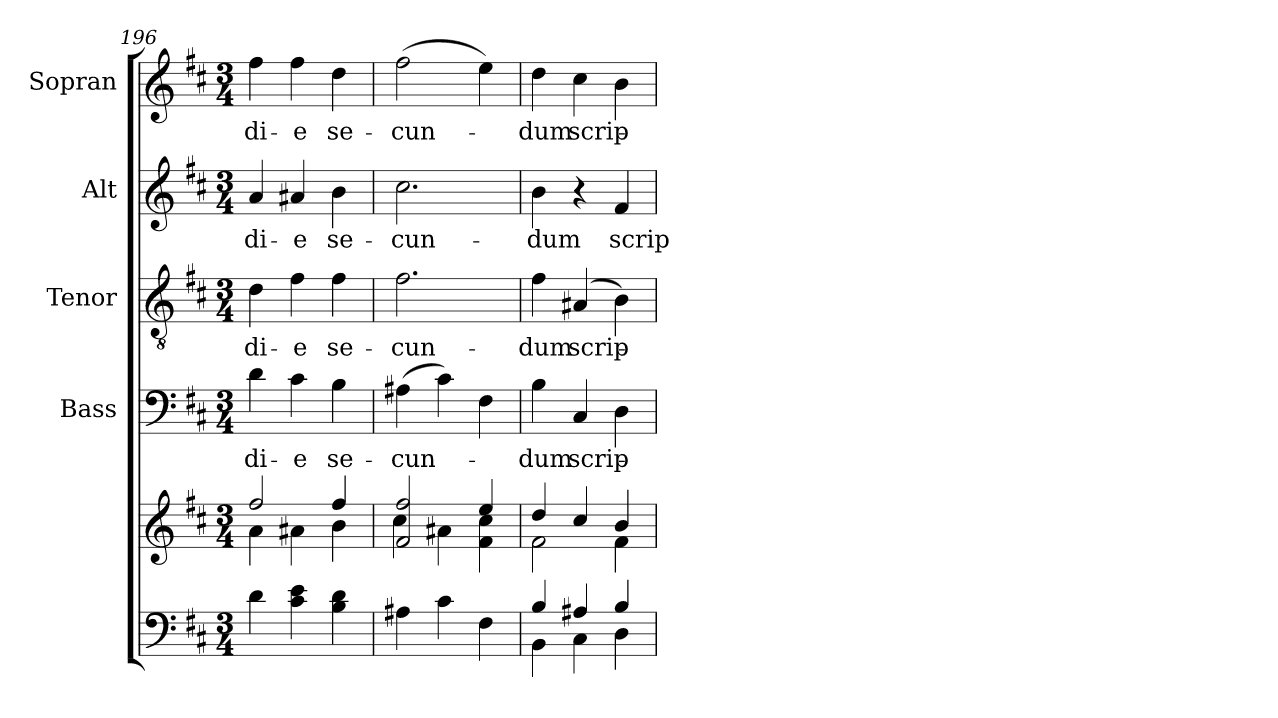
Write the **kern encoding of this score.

**kern	**kern	**kern	**text	**kern	**text	**kern	**text	**kern	**text
*part5	*part5	*part4	*part4	*part3	*part3	*part2	*part2	*part1	*part1
*staff6	*staff5	*staff4	*staff4	*staff3	*staff3	*staff2	*staff2	*staff1	*staff1
*	*	*I"Bass	*	*I"Tenor	*	*I"Alt	*	*I"Sopran	*
*	*	*I'B.	*	*I'T.	*	*I'A.	*	*I'S.	*
*clefF4	*clefG2	*clefF4	*	*clefGv2	*	*clefG2	*	*clefG2	*
*k[f#c#]	*k[f#c#]	*k[f#c#]	*	*k[f#c#]	*	*k[f#c#]	*	*k[f#c#]	*
*D:	*D:	*D:	*	*D:	*	*D:	*	*D:	*
*M3/4	*M3/4	*M3/4	*	*M3/4	*	*M3/4	*	*M3/4	*
=196	=196	=196	=196	=196	=196	=196	=196	=196	=196
*	*^	*	*	*	*	*	*	*	*
!	!	!	!	!LO:LY:b	!	!LO:LY:b	!	!LO:LY:b	!	!LO:LY:b
4d\	2ff#/	4a\	4d\	di-	4d\	di-	4a/	di-	4ff#\	di-
!	!	!	!	!LO:LY:b	!	!LO:LY:b	!	!LO:LY:b	!	!LO:LY:b
4c#\ 4e\	.	4a#X\	4c#\	-e	4f#\	-e	4a#X/	-e	4ff#\	-e
!	!	!	!	!LO:LY:b	!	!LO:LY:b	!	!LO:LY:b	!	!LO:LY:b
4B\ 4d\	4ff#/	4b\	4B\	se-	4f#\	se-	4b\	se-	4dd\	se-
=197	=197	=197	=197	=197	=197	=197	=197	=197	=197	=197
!	!	!	!	!LO:LY:b	!	!LO:LY:b	!	!LO:LY:b	!	!LO:LY:b
4A#X\	2f#/ 2ff#/	4cc#\	(>4A#X\	-cun-	2.f#\	-cun-	2.cc#\	-cun-	(>2ff#\	-cun-
4c#\	.	4a#X\	4c#\)	.	.	.	.	.	.	.
4F#\	4ee/	4f#\ 4cc#\	4F#\	.	.	.	.	.	4ee\)	.
!!LO:PB:g=z
=198	=198	=198	=198	=198	=198	=198	=198	=198	=198	=198
*^	*	*	*	*	*	*	*	*	*	*
!	!	!	!	!	!LO:LY:b	!	!LO:LY:b	!	!LO:LY:b	!	!LO:LY:b
4B/	4BB\	4dd/	2f#\	4B\	-dum	4f#\	-dum	4b\	-dum	4dd\	-dum
!	!	!	!	!	!LO:LY:b	!	!LO:LY:b	!	!	!	!LO:LY:b
4A#X/	4C#\	4cc#/	.	4C#/	scrip-	(4A#X/	scrip-	4r	.	4cc#\	scrip-
!	!	!	!	!	!	!	!	!	!LO:LY:b	!	!
4B/	4D\	4b/	4f#\	4D\	.	4B\)	.	4f#/	scrip-	4b\	.
*v	*v	*	*	*	*	*	*	*	*	*	*
*	*v	*v	*	*	*	*	*	*	*	*
=	=	=	=	=	=	=	=	=	=
*-	*-	*-	*-	*-	*-	*-	*-	*-	*-
